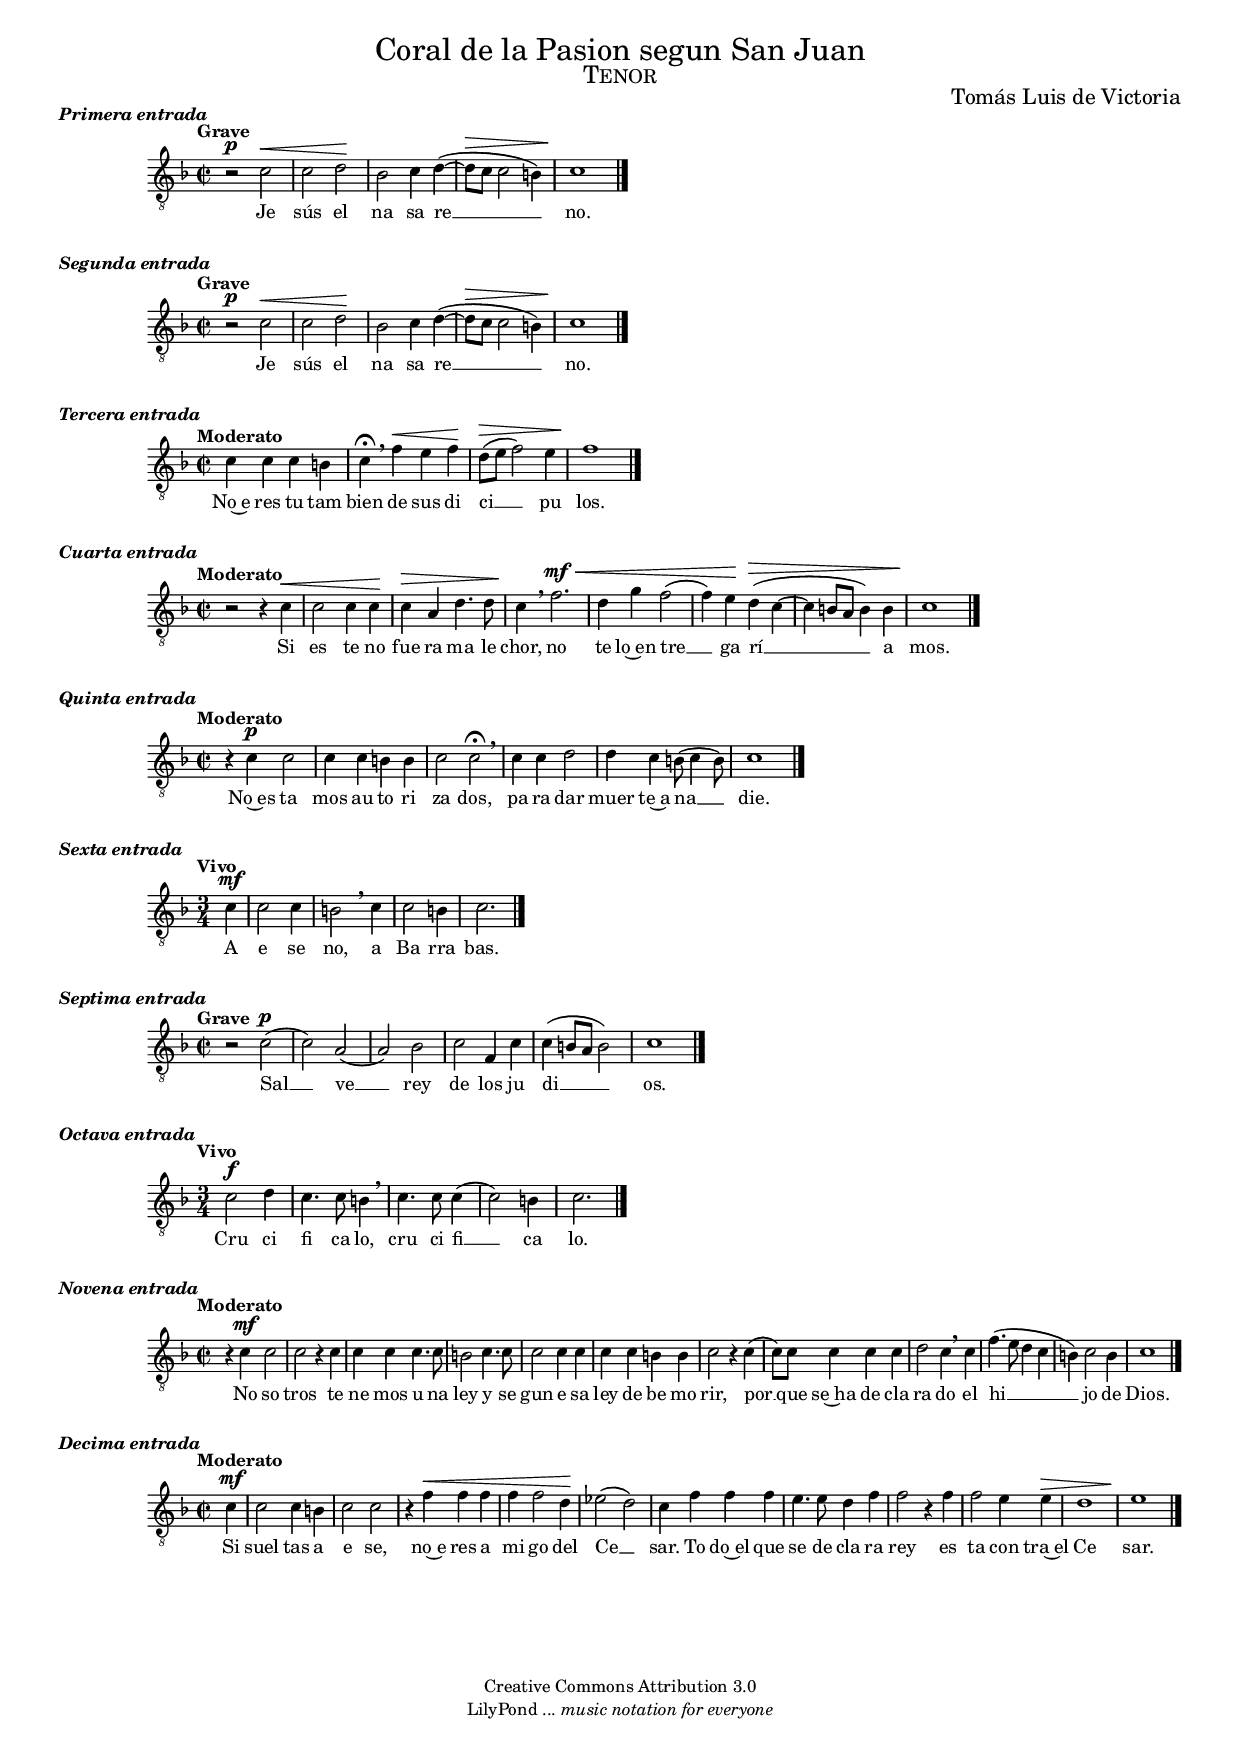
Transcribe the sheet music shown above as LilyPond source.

% ****************************************************************
% Create on Frescobaldi 2 20130219
% by serach.sam@
% La Pasion segun San Juan - Tenor
% ****************************************************************
\language "espanol"
\version "2.19.32"

%{
  Musica y Texto de Tenor de Pasion Segun San Juan de Tomas Luis de Victoria
  By search.sam@ Frescobaldi 2.0.8 20130221
%}

tenori = \relative do' {
  \clef "G_8"
  \key fa \major
  \time 2/2
  \dynamicUp
  \tempo "Grave"
  
  r2\p do2\< 		|
  do2 re2\! 		|
  sib2 do4 re4(~ 	|
  re8\> do8 do2 si4) 	|
  do1\! 		|
  \bar "|."
}

textoti = \lyricmode { 
  Je sús el na sa re __ no.
}

tenoriii = \relative do' {
  \clef "G_8"
  \key fa \major
  \time 2/2
  \dynamicUp
  \tempo "Moderato"
  
  do4 do4 do4 si4 			|
  do4 \fermata \breathe fa4\< mi4 fa4\! |
  re8\>( mi8 fa2) mi4 			|
  fa1\! 				|
  \bar "|."
}

textotiii = \lyricmode { 
  No~e res tu tam bien de sus di ci __ pu los.
}

tenoriv = \relative do' {
  \clef "G_8"
  \key fa \major
  \time 2/2
  \dynamicUp
  \tempo "Moderato"
  
  r2 r4 do4\< 			|
  do2 do4 do4\! 		|
  do4\> la4 re4. re8 		|
  do4\! \breathe fa2.\mf\< 	|
  re4 sol4 fa2( 		|
  fa4) mi4\! re4\>( do4~ 	|
  do4 si8 la8 si4) si4 		|
  do1\! 			|
  \bar "|."
}

textotiv = \lyricmode { 
  Si es te no fue ra ma le chor, no te lo~en tre __ ga rí __ a mos.
}

tenorv = \relative do' {
  \clef "G_8"
  \key fa \major
  \time 2/2
  \dynamicUp
  \tempo "Moderato"
  
  r4 do4\p do2 			|
  do4 do4 si4 si4 		|
  do2 do2 \fermata \breathe 	|
  do4 do4 re2 			|
  re4 do4 si8( do4 si8) 	|
  do1 				|
  \bar "|."
}

textotv = \lyricmode { 
  No~es ta mos au to ri za dos, pa ra dar muer te~a na __ die.
}

tenorvi = \relative do' {
  \clef "G_8"
  \key fa \major
  \time 3/4
  \dynamicUp
  \tempo "Vivo"
  
  \partial 4 do4\mf	|
  do2 do4 		|
  si2 \breathe do4 	|
  do2 si4 		|
  do2. 			|
  \bar "|."
}

textotvi = \lyricmode { 
  A e se no, a Ba rra bas.
}

tenorvii = \relative do' {
  \clef "G_8"
  \key fa \major
  \time 2/2
  \dynamicUp
  \tempo "Grave"
  
  r2 do2\p( 		|
  do2) la2( 		|
  la2) sib2 		|
  do2 fa,4 do'4 	|
  do4( si8 la8 si2) 	|
  do1 			|
  \bar "|."
}

textotvii = \lyricmode { 
  Sal __ ve __ rey de los ju di __ os.
}

tenorviii = \relative do' {
  \clef "G_8"
  \key fa \major
  \time 3/4
  \dynamicUp
  \tempo "Vivo"
  
  do2\f re4 		|
  do4. do8 si4 \breathe |
  do4. do8 do4( 	|
  do2) si4 		|
  do2. 			|
  \bar "|."
}

textotviii = \lyricmode { 
  Cru ci fi ca lo, cru ci fi __ ca lo.
}

tenorix = \relative do' {
  \clef "G_8"
  \key fa \major
  \time 2/2
  \dynamicUp
  \tempo "Moderato"
  
  r4 do4\mf do2 	|
  do2 r4 do4 		|
  do4 do4 do4. do8 	|
  si2 do4. do8 		|
  do2 do4 do4 		|
  do4 do4 si4 si4 	|
  do2 r4 do4( 		|
  do8) do8 do4 do4 do4 	|
  re2 do4 \breathe do4 	|
  fa4.( mi8 re4 do4 	|
  si4) do2 si4 		|
  do1 			|
  \bar "|."
}

textotix = \lyricmode { 
  No so tros te ne mos u na ley y se gun e sa ley de be mo rir, por __ que se~ha de cla ra do el hi __ jo de Dios.
}

tenorx = \relative do' {
  \clef "G_8"
  \key fa \major
  \time 2/2
  \dynamicUp
  \tempo "Moderato"
  
  \partial 4 do4\mf	|
  do2 do4 si4 		|
  do2 do2 		|
  r4 fa4\< fa4 fa4 	|
  fa4 fa2 re4\! 	|
  mib2( re2) 		|
  do4 
  \override BreathingSign #'text = \markup {
    \line {
      \musicglyph #"scripts.rvarcomma"
      \translate #'(-1.75 . 1.6)
      \musicglyph #"scripts.ufermata"
    }
  }
  \breathe
  fa4 fa4 fa4 		|
  mi4. mi8 re4 fa4 	|
  fa2 r4 fa4 		|
  fa2 mi4 mi4\>		|
  re1 			|
  mi1\! 		|
  \bar "|."
}

textotx = \lyricmode { 
  Si suel tas a e se, no~e res a mi go del Ce __ sar. To do~el que se de cla ra rey es ta con tra~el Ce sar.
}

tenorx = \relative do' {
  \clef "G_8"
  \key fa \major
  \time 2/2
  \dynamicUp
  \tempo "Moderato"
  
  \partial 4 do4\mf 	|
  do2 do4 si4 		|
  do2 do2 		|
  r4 fa4\< fa4 fa4 	|
  fa4 fa2 re4\! 	|
  mib2( re2) 		|
  do4 fa4 fa4 fa4 	|
  mi4. mi8 re4 fa4 	|
  fa2 r4 fa4 		|
  fa2 mi4 mi4\>		|
  re1 			|
  mi1\! 		|
  \bar "|."
}

textotx = \lyricmode { 
  Si suel tas a e se, no~e res a mi go del Ce __ sar. To do~el que se de cla ra rey es ta con tra~el Ce sar.
}


#(set-global-staff-size 15)

\markup { \fill-line { \center-column { \fontsize #5 "Coral de la Pasion segun San Juan" \fontsize #3 \caps "Tenor" } } }
\markup { \fill-line { " " \center-column { \fontsize #2 "Tomás Luis de Victoria" } } }
\header {
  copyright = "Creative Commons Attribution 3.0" 
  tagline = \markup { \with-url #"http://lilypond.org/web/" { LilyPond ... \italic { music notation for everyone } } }
  breakbefore = ##t
}

\markup { \italic \bold { Primera entrada } }
\score {
  <<
    \new Voice = "tenor" { \tenori }
    \new Lyrics \lyricsto "tenor" { \textoti }
  >>
}

\markup { \italic \bold { Segunda entrada } }
\score {
  <<
    \new Voice = "tenor" { \tenori }
    \new Lyrics \lyricsto "tenor" { \textoti }
  >>
}

\markup { \italic \bold { Tercera entrada } }
\score {
  <<
    \new Voice = "tenor" { \tenoriii }
    \new Lyrics \lyricsto "tenor" { \textotiii }
  >>
}

\markup { \italic \bold { Cuarta entrada } }
\score {
  <<
    \new Voice = "tenor" { \tenoriv }
    \new Lyrics \lyricsto "tenor" { \textotiv }
  >>
}

\markup { \italic \bold { Quinta entrada } }
\score {
  <<
    \new Voice = "tenor" { \tenorv }
    \new Lyrics \lyricsto "tenor" { \textotv }
  >>
}

\markup { \italic \bold { Sexta entrada } }
\score {
  <<
    \new Voice = "tenor" { \tenorvi }
    \new Lyrics \lyricsto "tenor" { \textotvi }
  >>
}

\markup { \italic \bold { Septima entrada } }
\score {
  <<
    \new Voice = "tenor" { \tenorvii }
    \new Lyrics \lyricsto "tenor" { \textotvii }
  >>
}

\markup { \italic \bold { Octava entrada } }
\score {
  <<
    \new Voice = "tenor" { \tenorviii }
    \new Lyrics \lyricsto "tenor" { \textotviii }
  >>
}

\markup { \italic \bold { Novena entrada } }
\score {
  <<
    \new Voice = "tenor" { \tenorix }
    \new Lyrics \lyricsto "tenor" { \textotix }
  >>
}

\markup { \italic \bold { Decima entrada } }
\score {
  <<
    \new Voice = "tenor" { \tenorx }
    \new Lyrics \lyricsto "tenor" { \textotx }
  >>
}

\paper {
  #( set-default-paper-size "letter" )
}